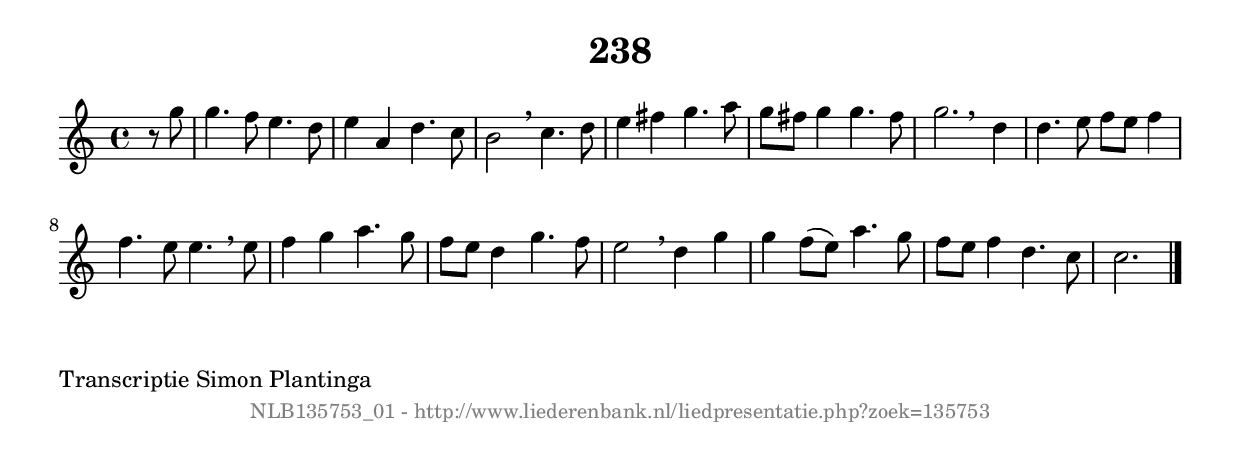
%
% produced by wce2krn 1.64 (7 June 2014)
%
\version"2.16"
#(append! paper-alist '(("long" . (cons (* 210 mm) (* 2000 mm)))))
#(set-default-paper-size "long")
sb = {\breathe}
mBreak = {\breathe }
bBreak = {\breathe }
x = {\once\override NoteHead #'style = #'cross }
gl=\glissando
itime={\override Staff.TimeSignature #'stencil = ##f }
ficta = {\once\set suggestAccidentals = ##t}
fine = {\once\override Score.RehearsalMark #'self-alignment-X = #1 \mark \markup {\italic{Fine}}}
dc = {\once\override Score.RehearsalMark #'self-alignment-X = #1 \mark \markup {\italic{D.C.}}}
dcf = {\once\override Score.RehearsalMark #'self-alignment-X = #1 \mark \markup {\italic{D.C. al Fine}}}
dcc = {\once\override Score.RehearsalMark #'self-alignment-X = #1 \mark \markup {\italic{D.C. al Coda}}}
ds = {\once\override Score.RehearsalMark #'self-alignment-X = #1 \mark \markup {\italic{D.S.}}}
dsf = {\once\override Score.RehearsalMark #'self-alignment-X = #1 \mark \markup {\italic{D.S. al Fine}}}
dsc = {\once\override Score.RehearsalMark #'self-alignment-X = #1 \mark \markup {\italic{D.S. al Coda}}}
pv = {\set Score.repeatCommands = #'((volta "1"))}
sv = {\set Score.repeatCommands = #'((volta "2"))}
tv = {\set Score.repeatCommands = #'((volta "3"))}
qv = {\set Score.repeatCommands = #'((volta "4"))}
xv = {\set Score.repeatCommands = #'((volta #f))}
\header{ tagline = ""
title = "238"
}
\score {{
\key c \major
\relative g'
{
\set melismaBusyProperties = #'()
\partial 32*8
\time 4/4
\tempo 4=120
\override Score.MetronomeMark #'transparent = ##t
\override Score.RehearsalMark #'break-visibility = #(vector #t #t #f)
r8 g'8 | g4. f8 e4. d8 | e4 a,4 d4. c8 | b2 \sb c4. d8 | e4 fis4 g4. a8 | g8 fis8 g4 g4. fis8 | g2. \bar ":|:" \bBreak
d4 | d4. e8 f8 e8 f4 | f4. e8 e4. \sb e8 | f4 g4 a4. g8 | f8 e8 d4 g4. f8 | e2 \sb d4 g4 | g4 f8( e8) a4. g8 | f8 e8 f4 d4. c8 | c2. \bar "|."
 }}
 \midi { }
 \layout {
            indent = 0.0\cm
}
}
\markup { \wordwrap-string #" 
Transcriptie Simon Plantinga
"}
\markup { \vspace #0 } \markup { \with-color #grey \fill-line { \center-column { \smaller "NLB135753_01 - http://www.liederenbank.nl/liedpresentatie.php?zoek=135753" } } }
